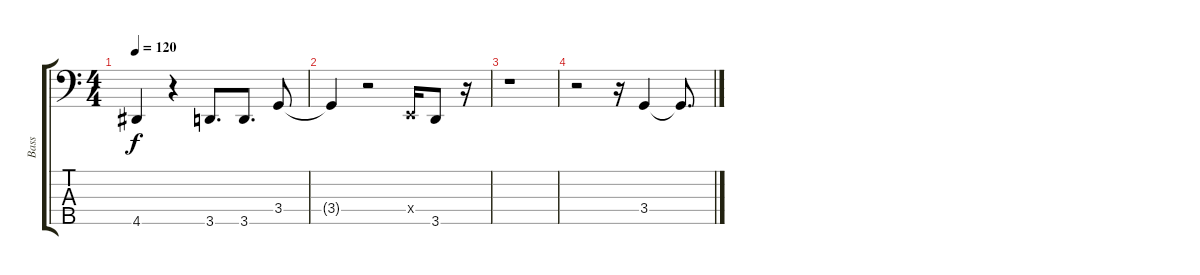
\track ("Bass" "Bass") {instrument electricbassfinger}
\staff {score tabs}
\tuning (G2 D2 A1 E1 B0) {hide}
\ts (4 4)
\tempo 120
\clef f4
\ks c
4.5.4{dy f} r.4 3.5.8{d} 3.5.8{d} 3.4.8 |
3.4{t}.4 r.2 0.4{x}.16 3.5.8 r.16 |
r.1 |
r.2 r.16 3.4.4 3.4{t}.8{d}
